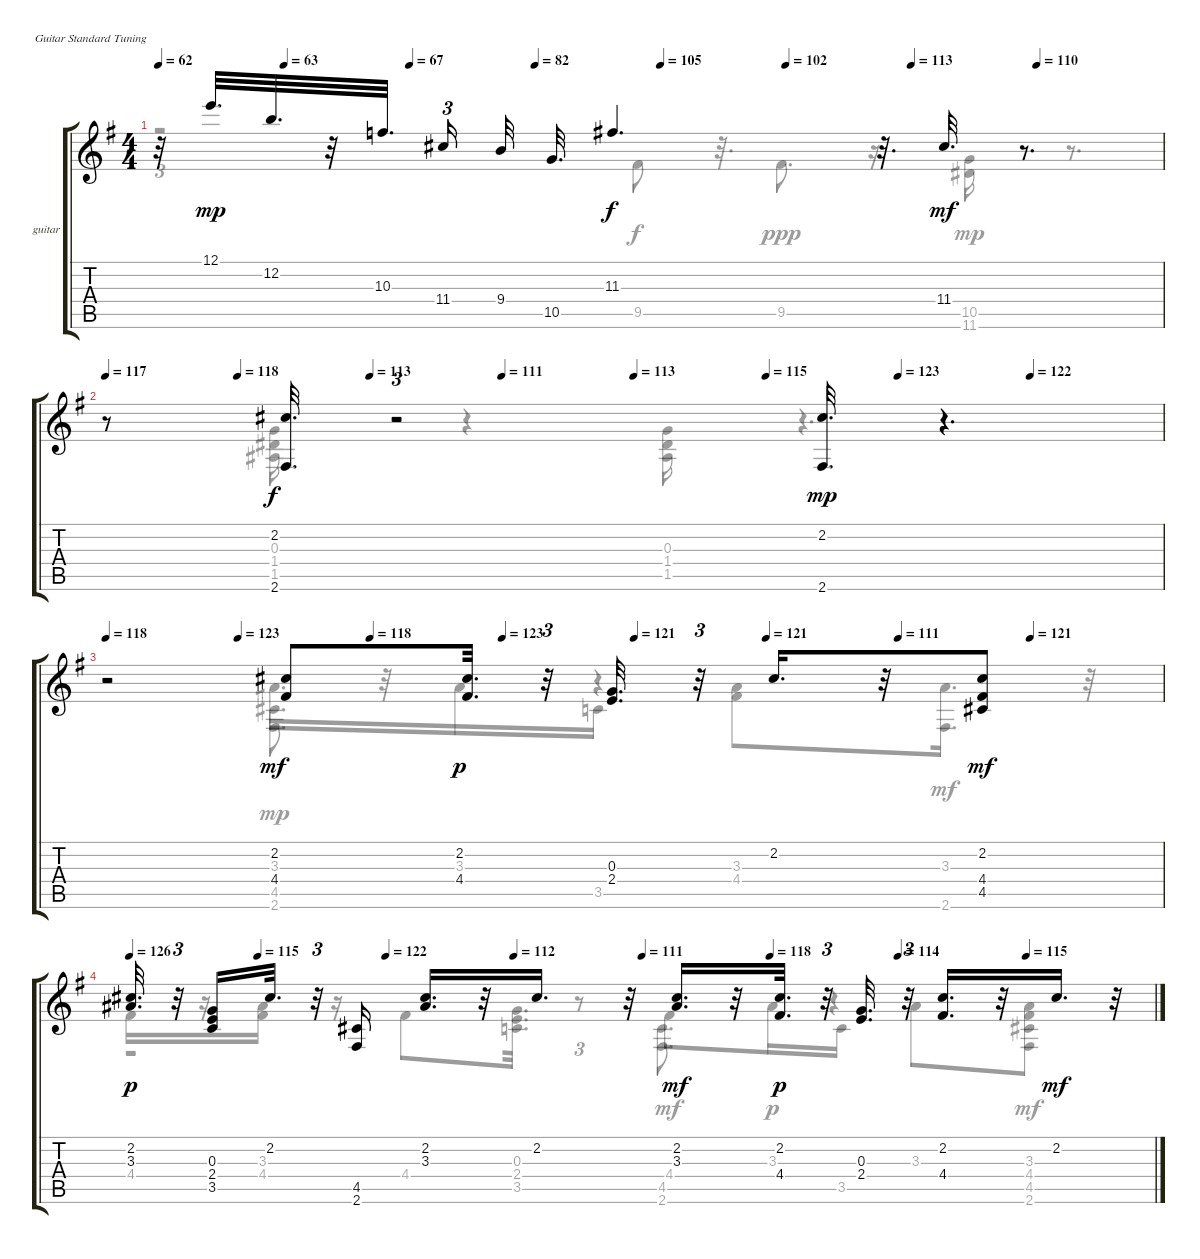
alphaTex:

\bracketExtendMode groupsimilarinstruments
\firstSystemTrackNameOrientation horizontal
\otherSystemsTrackNameOrientation horizontal
\track ("guitar" "guitar") {instrument acousticguitarnylon}
\staff {score tabs}
\tuning (E4 B3 G3 D3 A2 E2)
\voice
\ts (4 4)
\tempo 62
\tempo (63 0.125)
\tempo (67 0.25)
\tempo (82 0.375)
\tempo (105 0.5)
\tempo (102 0.625)
\tempo (113 0.75)
\tempo (110 0.875)
\clef g2
\ks g
r.32{dy p} 12.1.32{d dy mp} 12.2.32{d} r.32 10.3.32{d} 11.4.16{tu (3 2)} 9.4.32 10.5.32{d} 11.3.4{d dy f} r.32{d} 11.4.32{d dy mf} r.8{d} |
\tempo 117
\tempo (118 0.125)
\tempo (113 0.25)
\tempo (111 0.375)
\tempo (113 0.5)
\tempo (115 0.625)
\tempo (123 0.75)
\tempo (122 0.875)
r.8 (2.2 2.6).32{d dy f} r.2{tu (3 2)} (2.2 2.6).32{d dy mp} r.4{d} |
\tempo 118
\tempo (123 0.125)
\tempo (118 0.25)
\tempo (123 0.375)
\tempo (121 0.5)
\tempo (121 0.625)
\tempo (111 0.75)
\tempo (121 0.875)
r.2 (2.2 4.4).8{dy mf} (2.2 4.4).32{d dy p} r.32{tu (3 2)} (0.3 2.4).32{d} r.32{tu (3 2)} 2.2.16{d} r.32 (2.2 4.4 4.5).8{dy mf} |
\tempo 126
\tempo (115 0.125)
\tempo (122 0.25)
\tempo (112 0.375)
\tempo (111 0.5)
\tempo (118 0.625)
\tempo (114 0.75)
\tempo (115 0.875)
(2.2 3.3).32{d dy p} r.32{tu (3 2)} (3.5 0.3 2.4).16 2.2.32{d} r.32{tu (3 2)} (4.5 2.6).16 (2.2 3.3).16{d} r.32 2.2.16{d} r.32 (2.2 3.3).16{d dy mf} r.32 (2.2 4.4).32{d dy p} r.32{tu (3 2)} (0.3 2.4).32{d} r.32{tu (3 2)} (2.2 4.4).16{d} r.32 2.2.16{d dy mf} r.32
\voice
\clef g2
\ottava regular
\simile none
\ks g
r.2{tu (3 2) dy ppp} 9.5.8{dy f} r.32{d} 9.5.8{d dy ppp} r.16 (10.5 11.6).16{dy mp} r.8{d} |
r.8 (0.3 1.4 1.5).16 r.4 (0.3 1.4 1.5).16 r.4{d} |
r.2 3.3.16{d dy mf} r.32 3.3.16{dy p} 3.5.16 (3.3 4.4).8 (3.3 2.6).16{d dy mf} r.32 |
4.4.16{dy p} r.16 (3.3 4.4).16 r.16 4.4.8 (0.3 2.4 3.5).32{d} r.8{tu (3 2)} 4.4.8{dy mf} 3.3.16{dy p} 3.5.16 3.3.8 (4.4 3.3 4.5 2.6).8{dy mf}
\voice
\clef g2
\ottava regular
\simile none
\ks g
|
|
r.2 (4.5 2.6).8{d dy mp} r.4 |
r.2 (4.5 2.6).8{d} r.4
